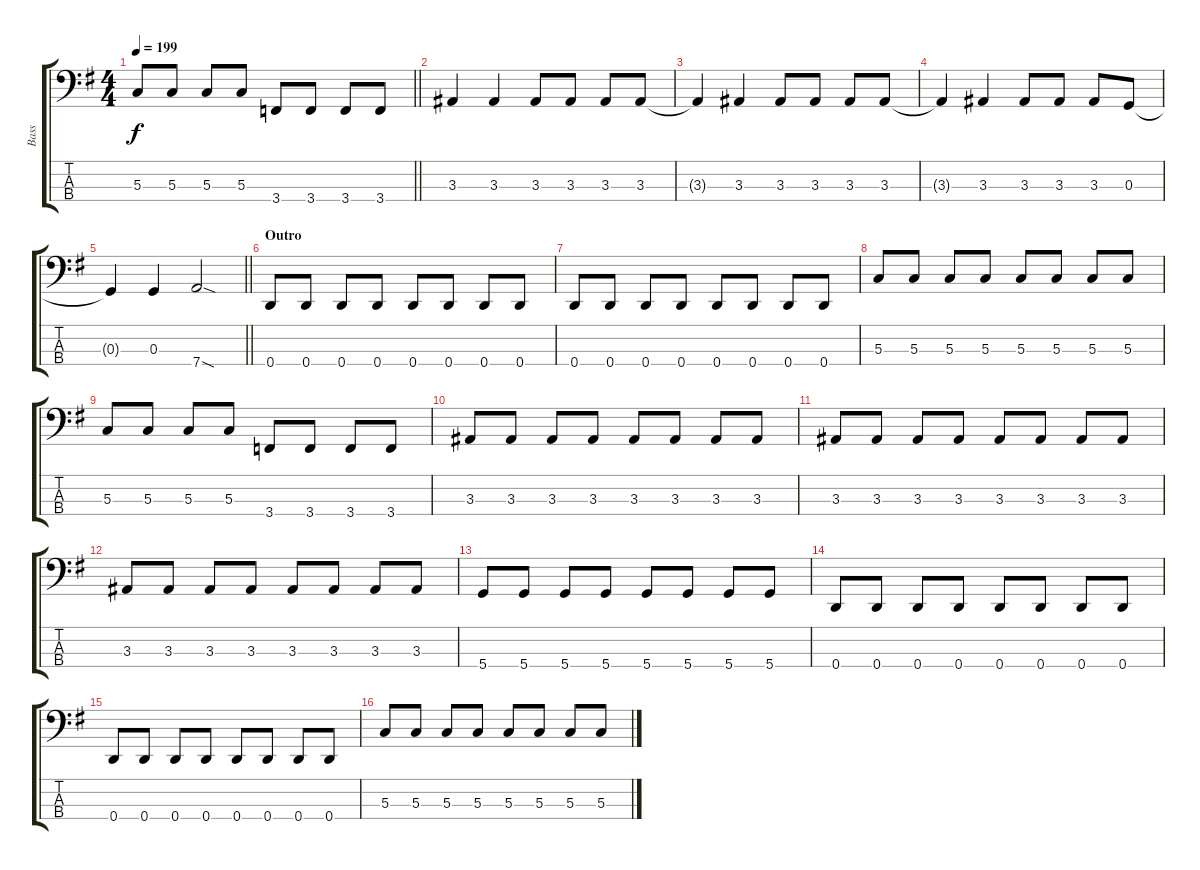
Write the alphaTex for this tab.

\track ("Bass" "Bass") {instrument electricbassfinger}
\staff {score tabs}
\tuning (F2 C2 G1 D1) {hide}
\ts (4 4)
\tempo 199
\clef f4
\barLineRight lightlight
\ks eminor
5.3.8{dy f} 5.3.8 5.3.8 5.3.8 3.4.8 3.4.8 3.4.8 3.4.8 |
3.3.4 3.3.4 3.3.8 3.3.8 3.3.8 3.3.8 |
3.3{t}.4 3.3.4 3.3.8 3.3.8 3.3.8 3.3.8 |
3.3{t}.4 3.3.4 3.3.8 3.3.8 3.3.8 0.3.8 |
\barLineRight lightlight
0.3{t}.4 0.3.4 7.4{sod}.2 |
\section ("" "Outro")
0.4.8 0.4.8 0.4.8 0.4.8 0.4.8 0.4.8 0.4.8 0.4.8 |
0.4.8 0.4.8 0.4.8 0.4.8 0.4.8 0.4.8 0.4.8 0.4.8 |
5.3.8 5.3.8 5.3.8 5.3.8 5.3.8 5.3.8 5.3.8 5.3.8 |
5.3.8 5.3.8 5.3.8 5.3.8 3.4.8 3.4.8 3.4.8 3.4.8 |
3.3.8 3.3.8 3.3.8 3.3.8 3.3.8 3.3.8 3.3.8 3.3.8 |
3.3.8 3.3.8 3.3.8 3.3.8 3.3.8 3.3.8 3.3.8 3.3.8 |
3.3.8 3.3.8 3.3.8 3.3.8 3.3.8 3.3.8 3.3.8 3.3.8 |
5.4.8 5.4.8 5.4.8 5.4.8 5.4.8 5.4.8 5.4.8 5.4.8 |
0.4.8 0.4.8 0.4.8 0.4.8 0.4.8 0.4.8 0.4.8 0.4.8 |
0.4.8 0.4.8 0.4.8 0.4.8 0.4.8 0.4.8 0.4.8 0.4.8 |
5.3.8 5.3.8 5.3.8 5.3.8 5.3.8 5.3.8 5.3.8 5.3.8
